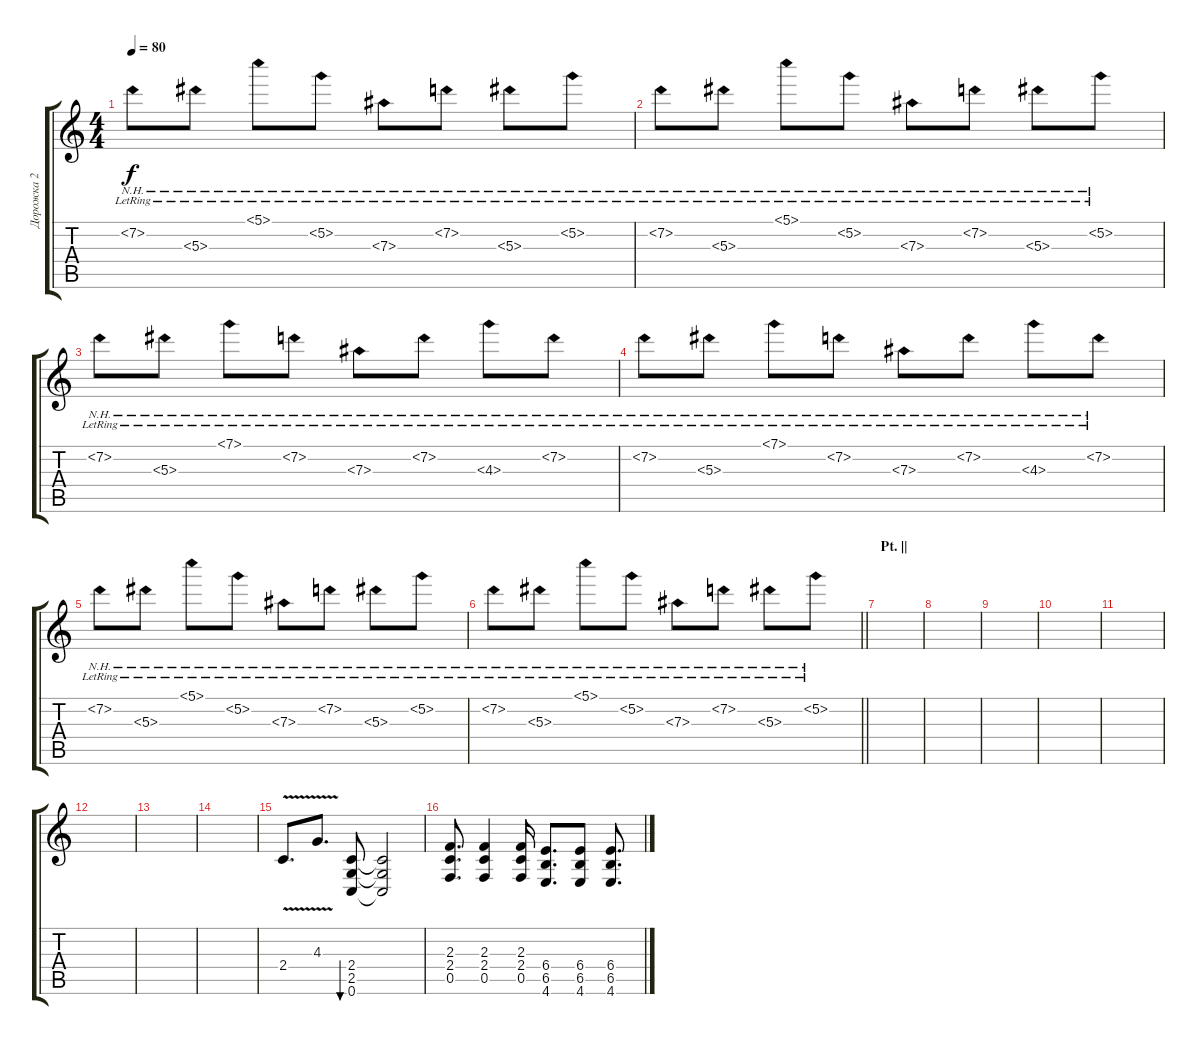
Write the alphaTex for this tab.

\track ("Дорожка 2" "Дорожка 2") {instrument electricguitarjazz}
\staff {score tabs}
\tuning (C4 G3 Eb3 Bb2 F2 C2) {hide}
\ts (4 4)
\tempo 80
\clef g2
\ks c
7.2{nh lr}.8{dy f} 5.3{nh lr}.8 5.1{nh lr}.8 5.2{nh lr}.8 7.3{nh lr}.8 7.2{nh lr}.8 5.3{nh lr}.8 5.2{nh lr}.8 |
7.2{nh lr}.8 5.3{nh lr}.8 5.1{nh lr}.8 5.2{nh lr}.8 7.3{nh lr}.8 7.2{nh lr}.8 5.3{nh lr}.8 5.2{nh lr}.8 |
7.2{nh lr}.8 5.3{nh lr}.8 7.1{nh lr}.8 7.2{nh lr}.8 7.3{nh lr}.8 7.2{nh lr}.8 4.3{nh lr}.8 7.2{nh lr}.8 |
7.2{nh lr}.8 5.3{nh lr}.8 7.1{nh lr}.8 7.2{nh lr}.8 7.3{nh lr}.8 7.2{nh lr}.8 4.3{nh lr}.8 7.2{nh lr}.8 |
7.2{nh lr}.8 5.3{nh lr}.8 5.1{nh lr}.8 5.2{nh lr}.8 7.3{nh lr}.8 7.2{nh lr}.8 5.3{nh lr}.8 5.2{nh lr}.8 |
\barLineRight lightlight
7.2{nh lr}.8 5.3{nh lr}.8 5.1{nh lr}.8 5.2{nh lr}.8 7.3{nh lr}.8 7.2{nh lr}.8 5.3{nh lr}.8 5.2{nh lr}.8 |
\section ("" "Pt. ||")
|
|
|
|
|
|
|
|
2.4{v}.8{d instrument acousticguitarnylon} 4.3{v}.8{d} (2.4 2.5 0.6).8{bu 60} (2.4{t} 2.5{t} 0.6{t}).2 |
(2.3 2.4 0.5).8{d} (2.3 2.4 0.5).4 (2.3 2.4 0.5).16 (6.4 6.5 4.6).8{d} (6.4 6.5 4.6).8 (6.4 6.5 4.6).8{d}
